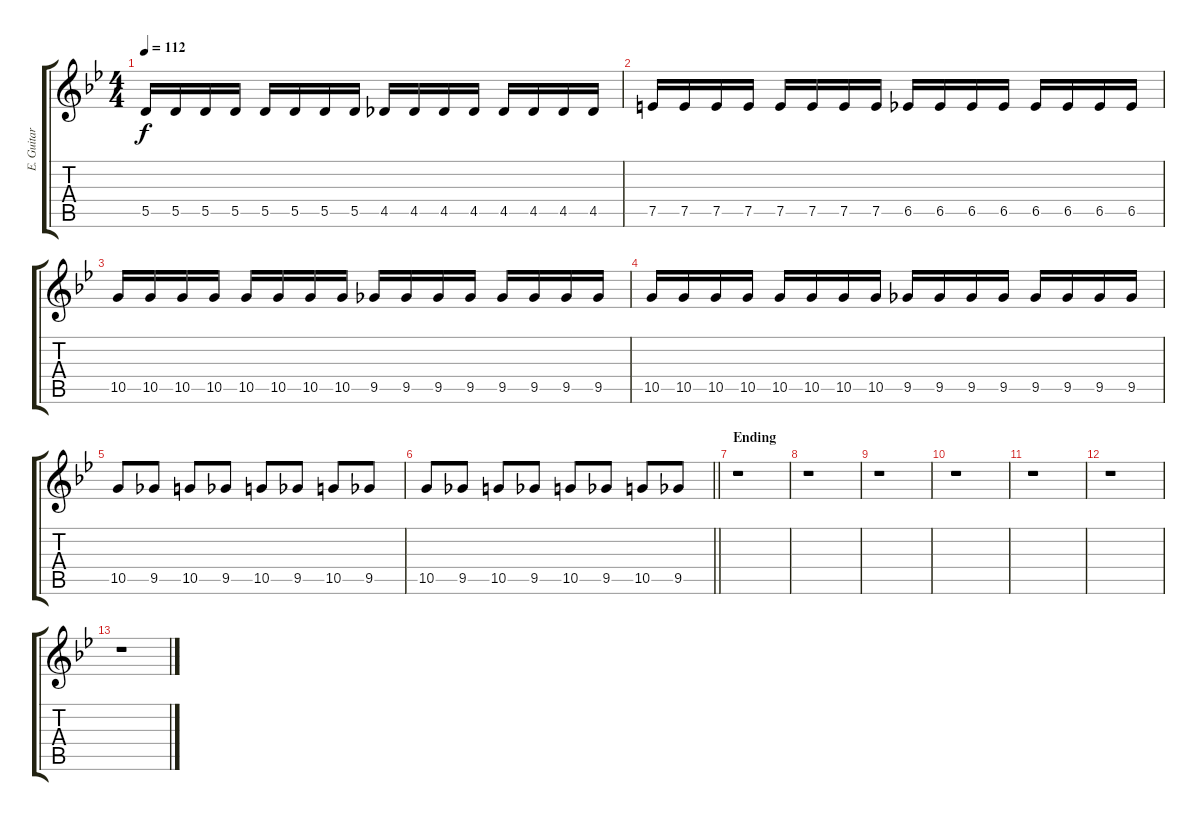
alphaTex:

\track ("E. Guitar I" "E. Guitar ") {instrument overdrivenguitar}
\staff {score tabs}
\tuning (E4 B3 G3 D3 A2 E2) {hide}
\ts (4 4)
\tempo 112
\clef g2
\ks bb
5.5.16{dy f} 5.5.16 5.5.16 5.5.16 5.5.16 5.5.16 5.5.16 5.5.16 4.5.16 4.5.16 4.5.16 4.5.16 4.5.16 4.5.16 4.5.16 4.5.16 |
7.5.16 7.5.16 7.5.16 7.5.16 7.5.16 7.5.16 7.5.16 7.5.16 6.5.16 6.5.16 6.5.16 6.5.16 6.5.16 6.5.16 6.5.16 6.5.16 |
10.5.16 10.5.16 10.5.16 10.5.16 10.5.16 10.5.16 10.5.16 10.5.16 9.5.16 9.5.16 9.5.16 9.5.16 9.5.16 9.5.16 9.5.16 9.5.16 |
10.5.16 10.5.16 10.5.16 10.5.16 10.5.16 10.5.16 10.5.16 10.5.16 9.5.16 9.5.16 9.5.16 9.5.16 9.5.16 9.5.16 9.5.16 9.5.16 |
10.5.8 9.5.8 10.5.8 9.5.8 10.5.8 9.5.8 10.5.8 9.5.8 |
\barLineRight lightlight
10.5.8 9.5.8 10.5.8 9.5.8 10.5.8 9.5.8 10.5.8 9.5.8 |
\section ("" "Ending")
r.1 |
r.1 |
r.1 |
r.1 |
r.1 |
r.1 |
r.1
